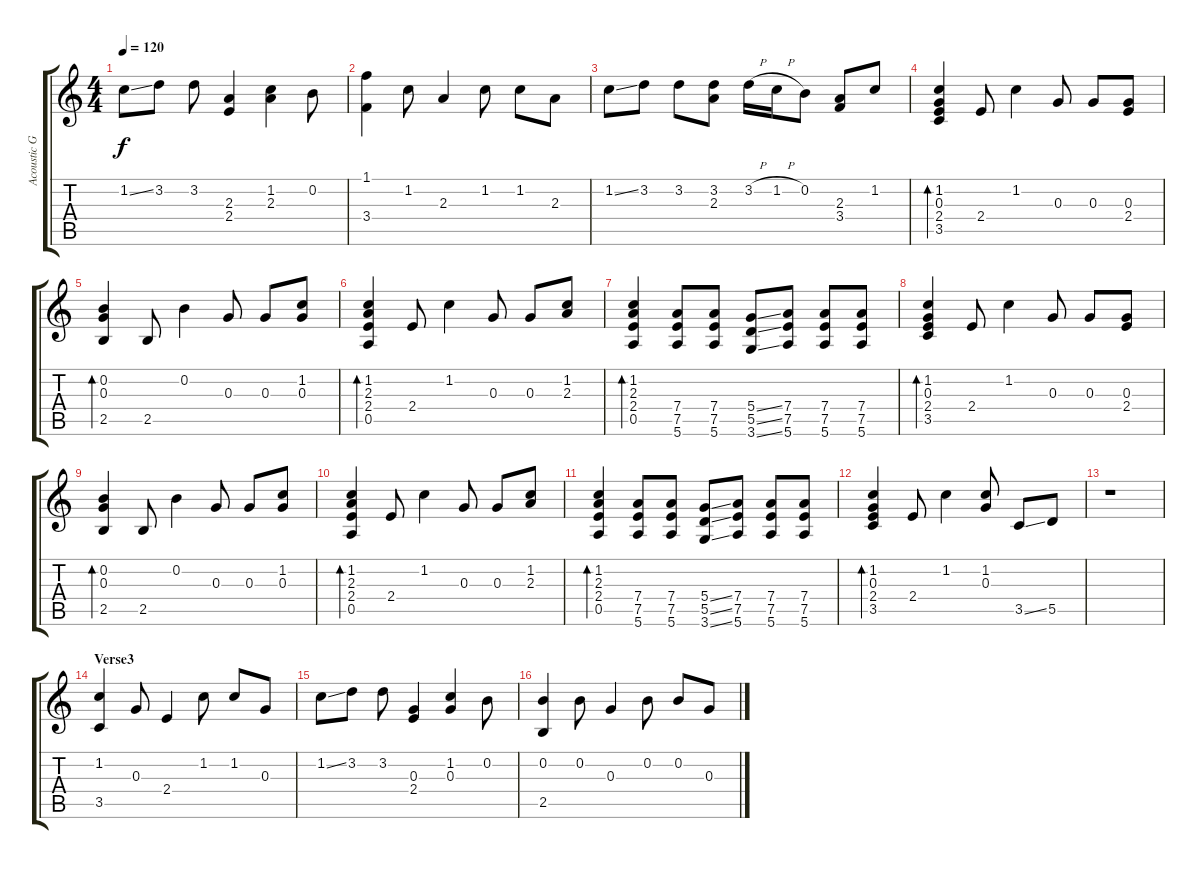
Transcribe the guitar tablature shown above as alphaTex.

\track ("Acoustic Guitar 1" "Acoustic G") {instrument acousticguitarsteel}
\staff {score tabs}
\tuning (E4 B3 G3 D3 A2 E2) {hide}
\ts (4 4)
\tempo 120
\clef g2
\ks c
1.2{ss}.8{dy f} 3.2.8 3.2.8 (2.3 2.4).4 (1.2 2.3).4 0.2.8 |
(1.1 3.4).4 1.2.8 2.3.4 1.2.8 1.2.8 2.3.8 |
1.2{ss}.8 3.2.8 3.2.8 (3.2 2.3).8 3.2{h}.16 1.2{h}.16 0.2.8 (2.3 3.4).8 1.2.8 |
(1.2 0.3 2.4 3.5).4{bd 120} 2.4.8 1.2.4 0.3.8 0.3.8 (0.3 2.4).8 |
(0.2 0.3 2.5).4{bd 120} 2.5.8 0.2.4 0.3.8 0.3.8 (1.2 0.3).8 |
(1.2 2.3 2.4 0.5).4{bd 120} 2.4.8 1.2.4 0.3.8 0.3.8 (1.2 2.3).8 |
(1.2 2.3 2.4 0.5).4{bd 120} (7.4 7.5 5.6).8 (7.4 7.5 5.6).8 (5.4{ss} 5.5{ss} 3.6{ss}).8 (7.4 7.5 5.6).8 (7.4 7.5 5.6).8 (7.4 7.5 5.6).8 |
(1.2 0.3 2.4 3.5).4{bd 120} 2.4.8 1.2.4 0.3.8 0.3.8 (0.3 2.4).8 |
(0.2 0.3 2.5).4{bd 120} 2.5.8 0.2.4 0.3.8 0.3.8 (1.2 0.3).8 |
(1.2 2.3 2.4 0.5).4{bd 120} 2.4.8 1.2.4 0.3.8 0.3.8 (1.2 2.3).8 |
(1.2 2.3 2.4 0.5).4{bd 120} (7.4 7.5 5.6).8 (7.4 7.5 5.6).8 (5.4{ss} 5.5{ss} 3.6{ss}).8 (7.4 7.5 5.6).8 (7.4 7.5 5.6).8 (7.4 7.5 5.6).8 |
(1.2 0.3 2.4 3.5).4{bd 120} 2.4.8 1.2.4 (1.2 0.3).8 3.5{ss}.8 5.5.8 |
r.1 |
\section ("" "Verse3")
(1.2 3.5).4 0.3.8 2.4.4 1.2.8 1.2.8 0.3.8 |
1.2{ss}.8 3.2.8 3.2.8 (0.3 2.4).4 (1.2 0.3).4 0.2.8 |
(0.2 2.5).4 0.2.8 0.3.4 0.2.8 0.2.8 0.3.8
